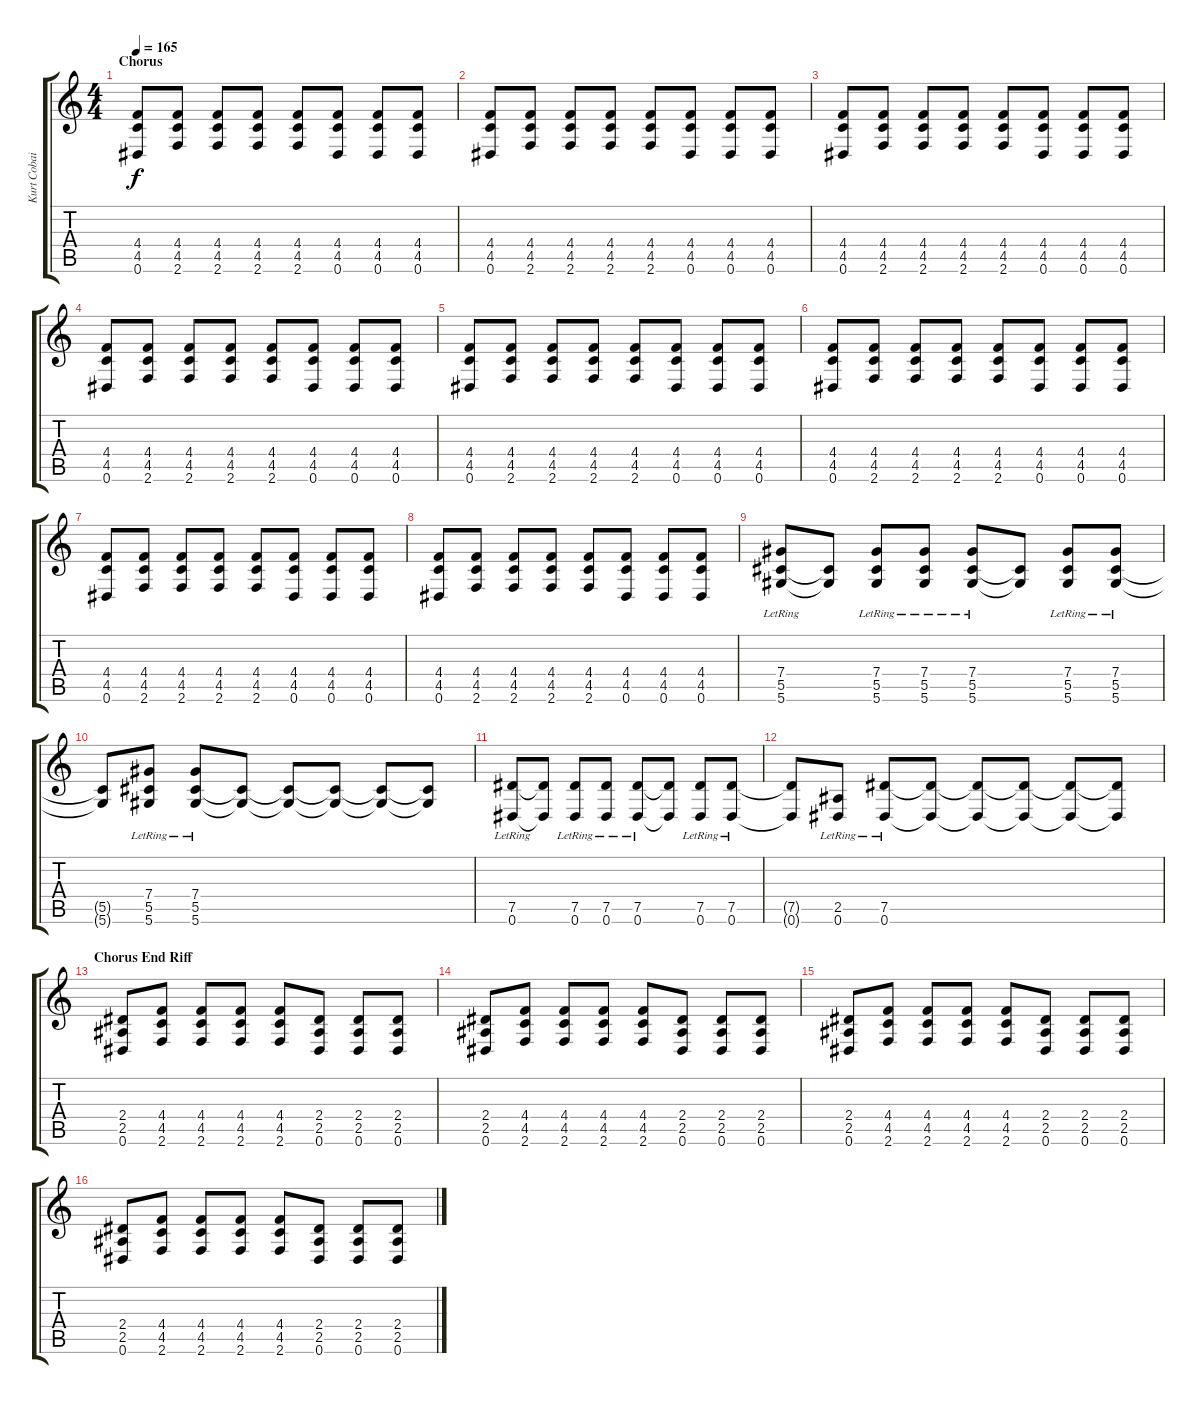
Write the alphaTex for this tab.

\track ("Kurt Cobain Dist." "Kurt Cobai") {instrument distortionguitar}
\staff {score tabs}
\tuning (Eb4 Bb3 Gb3 Db3 Ab2 Eb2) {hide}
\ts (4 4)
\section ("" "Chorus")
\tempo 165
\clef g2
\ks c
(4.4 4.5 0.6).8{dy f} (4.4 4.5 2.6).8 (4.4 4.5 2.6).8 (4.4 4.5 2.6).8 (4.4 4.5 2.6).8 (4.4 4.5 0.6).8 (4.4 4.5 0.6).8 (4.4 4.5 0.6).8 |
(4.4 4.5 0.6).8 (4.4 4.5 2.6).8 (4.4 4.5 2.6).8 (4.4 4.5 2.6).8 (4.4 4.5 2.6).8 (4.4 4.5 0.6).8 (4.4 4.5 0.6).8 (4.4 4.5 0.6).8 |
(4.4 4.5 0.6).8 (4.4 4.5 2.6).8 (4.4 4.5 2.6).8 (4.4 4.5 2.6).8 (4.4 4.5 2.6).8 (4.4 4.5 0.6).8 (4.4 4.5 0.6).8 (4.4 4.5 0.6).8 |
(4.4 4.5 0.6).8 (4.4 4.5 2.6).8 (4.4 4.5 2.6).8 (4.4 4.5 2.6).8 (4.4 4.5 2.6).8 (4.4 4.5 0.6).8 (4.4 4.5 0.6).8 (4.4 4.5 0.6).8 |
(4.4 4.5 0.6).8 (4.4 4.5 2.6).8 (4.4 4.5 2.6).8 (4.4 4.5 2.6).8 (4.4 4.5 2.6).8 (4.4 4.5 0.6).8 (4.4 4.5 0.6).8 (4.4 4.5 0.6).8 |
(4.4 4.5 0.6).8 (4.4 4.5 2.6).8 (4.4 4.5 2.6).8 (4.4 4.5 2.6).8 (4.4 4.5 2.6).8 (4.4 4.5 0.6).8 (4.4 4.5 0.6).8 (4.4 4.5 0.6).8 |
(4.4 4.5 0.6).8 (4.4 4.5 2.6).8 (4.4 4.5 2.6).8 (4.4 4.5 2.6).8 (4.4 4.5 2.6).8 (4.4 4.5 0.6).8 (4.4 4.5 0.6).8 (4.4 4.5 0.6).8 |
(4.4 4.5 0.6).8 (4.4 4.5 2.6).8 (4.4 4.5 2.6).8 (4.4 4.5 2.6).8 (4.4 4.5 2.6).8 (4.4 4.5 0.6).8 (4.4 4.5 0.6).8 (4.4 4.5 0.6).8 |
(7.4 5.5{lr} 5.6{lr}).8 (5.5{t} 5.6{t}).8 (7.4 5.5{lr} 5.6{lr}).8 (7.4 5.5{lr} 5.6{lr}).8 (7.4 5.5{lr} 5.6{lr}).8 (5.5{t} 5.6{t}).8 (7.4 5.5{lr} 5.6{lr}).8 (7.4 5.5{lr} 5.6{lr}).8 |
(5.5{t} 5.6{t}).8 (7.4 5.5{lr} 5.6{lr}).8 (7.4 5.5{lr} 5.6{lr}).8 (5.5{t} 5.6{t}).8 (5.5{t} 5.6{t}).8 (5.5{t} 5.6{t}).8 (5.5{t} 5.6{t}).8 (5.5{t} 5.6{t}).8 |
(7.5{lr} 0.6{lr}).8 (7.5{t} 0.6{t}).8 (7.5{lr} 0.6{lr}).8 (7.5{lr} 0.6{lr}).8 (7.5{lr} 0.6{lr}).8 (7.5{t} 0.6{t}).8 (7.5{lr} 0.6{lr}).8 (7.5{lr} 0.6{lr}).8 |
(7.5{t} 0.6{t}).8 (2.5{lr} 0.6{lr}).8 (7.5{lr} 0.6{lr}).8 (7.5{t} 0.6{t}).8 (7.5{t} 0.6{t}).8 (7.5{t} 0.6{t}).8 (7.5{t} 0.6{t}).8 (7.5{t} 0.6{t}).8 |
\section ("" "Chorus End Riff")
(2.4 2.5 0.6).8{volume 9} (4.4 4.5 2.6).8 (4.4 4.5 2.6).8 (4.4 4.5 2.6).8 (4.4 4.5 2.6).8 (2.4 2.5 0.6).8 (2.4 2.5 0.6).8 (2.4 2.5 0.6).8 |
(2.4 2.5 0.6).8 (4.4 4.5 2.6).8 (4.4 4.5 2.6).8 (4.4 4.5 2.6).8 (4.4 4.5 2.6).8 (2.4 2.5 0.6).8 (2.4 2.5 0.6).8 (2.4 2.5 0.6).8 |
(2.4 2.5 0.6).8 (4.4 4.5 2.6).8 (4.4 4.5 2.6).8 (4.4 4.5 2.6).8 (4.4 4.5 2.6).8 (2.4 2.5 0.6).8 (2.4 2.5 0.6).8 (2.4 2.5 0.6).8 |
(2.4 2.5 0.6).8 (4.4 4.5 2.6).8 (4.4 4.5 2.6).8 (4.4 4.5 2.6).8 (4.4 4.5 2.6).8 (2.4 2.5 0.6).8 (2.4 2.5 0.6).8 (2.4 2.5 0.6).8
